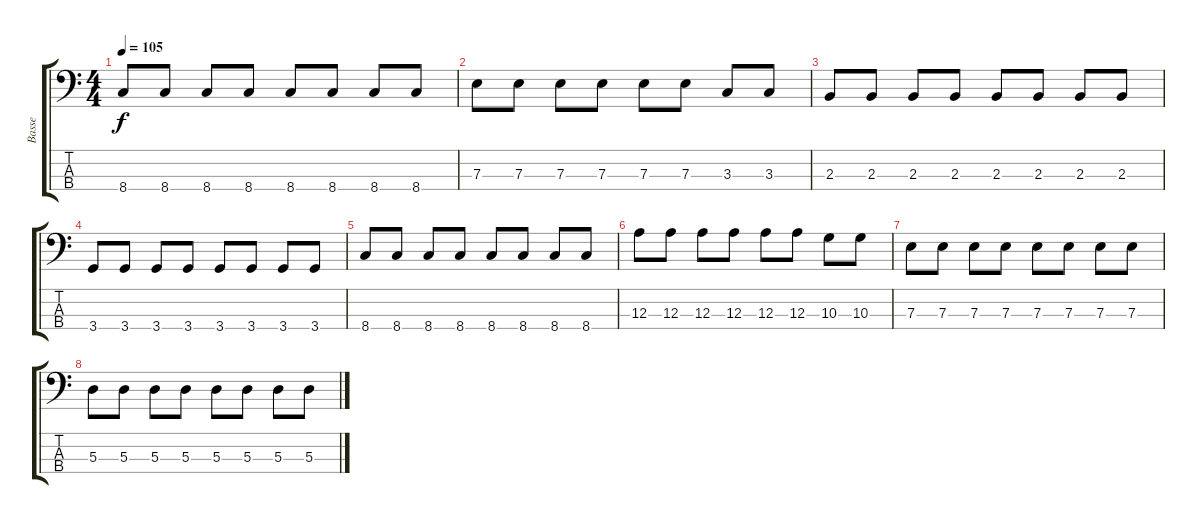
\track ("Basse" "Basse") {instrument distortionguitar}
\staff {score tabs}
\tuning (G2 D2 A1 E1) {hide}
\ts (4 4)
\tempo 105
\clef f4
\ks c
8.4.8{dy f} 8.4.8 8.4.8 8.4.8 8.4.8 8.4.8 8.4.8 8.4.8 |
7.3.8 7.3.8 7.3.8 7.3.8 7.3.8 7.3.8 3.3.8 3.3.8 |
2.3.8 2.3.8 2.3.8 2.3.8 2.3.8 2.3.8 2.3.8 2.3.8 |
3.4.8 3.4.8 3.4.8 3.4.8 3.4.8 3.4.8 3.4.8 3.4.8 |
8.4.8 8.4.8 8.4.8 8.4.8 8.4.8 8.4.8 8.4.8 8.4.8 |
12.3.8 12.3.8 12.3.8 12.3.8 12.3.8 12.3.8 10.3.8 10.3.8 |
7.3.8 7.3.8 7.3.8 7.3.8 7.3.8 7.3.8 7.3.8 7.3.8 |
5.3.8 5.3.8 5.3.8 5.3.8 5.3.8 5.3.8 5.3.8 5.3.8
